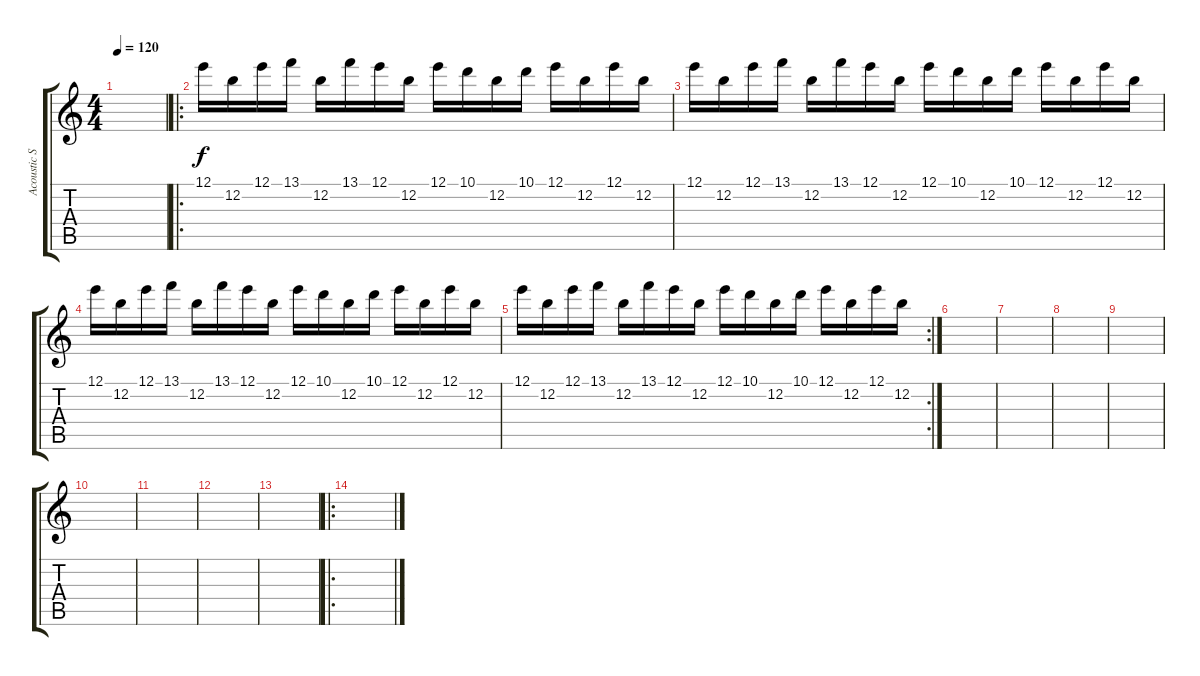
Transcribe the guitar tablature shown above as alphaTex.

\track ("Acoustic Solo" "Acoustic S") {instrument acousticguitarsteel}
\staff {score tabs}
\tuning (E4 B3 G3 D3 A2 E2) {hide}
\ts (4 4)
\tempo 120
\clef g2
\ks c
|
\ro
12.1.16 12.2.16 12.1.16 13.1.16 12.2.16 13.1.16 12.1.16 12.2.16 12.1.16 10.1.16 12.2.16 10.1.16 12.1.16 12.2.16 12.1.16 12.2.16 |
12.1.16 12.2.16 12.1.16 13.1.16 12.2.16 13.1.16 12.1.16 12.2.16 12.1.16 10.1.16 12.2.16 10.1.16 12.1.16 12.2.16 12.1.16 12.2.16 |
12.1.16 12.2.16 12.1.16 13.1.16 12.2.16 13.1.16 12.1.16 12.2.16 12.1.16 10.1.16 12.2.16 10.1.16 12.1.16 12.2.16 12.1.16 12.2.16 |
\rc 2
12.1.16 12.2.16 12.1.16 13.1.16 12.2.16 13.1.16 12.1.16 12.2.16 12.1.16 10.1.16 12.2.16 10.1.16 12.1.16 12.2.16 12.1.16 12.2.16 |
|
|
|
|
|
|
|
|
\ro
